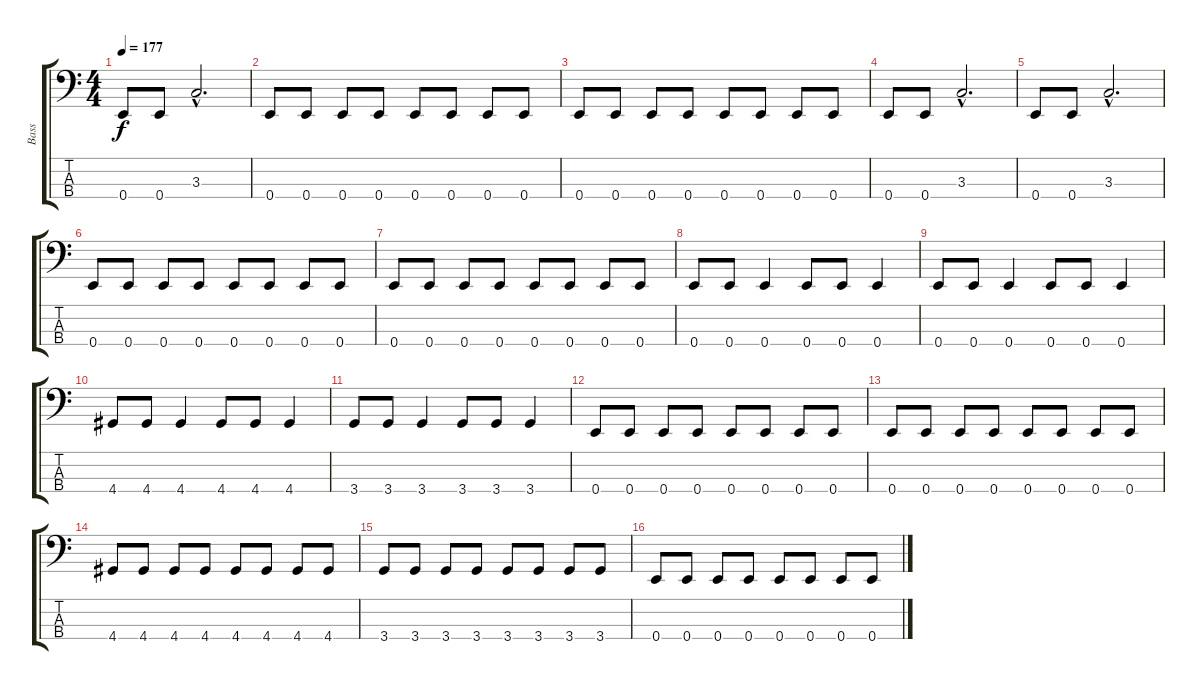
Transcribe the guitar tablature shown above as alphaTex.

\track ("Bass" "Bass") {instrument electricbasspick}
\staff {score tabs}
\tuning (G2 D2 A1 E1) {hide}
\ts (4 4)
\tempo 177
\clef f4
\ks c
0.4.8{dy f} 0.4.8 3.3{hac}.2{d} |
0.4.8 0.4.8 0.4.8 0.4.8 0.4.8 0.4.8 0.4.8 0.4.8 |
0.4.8 0.4.8 0.4.8 0.4.8 0.4.8 0.4.8 0.4.8 0.4.8 |
0.4.8 0.4.8 3.3{hac}.2{d} |
0.4.8 0.4.8 3.3{hac}.2{d} |
0.4.8 0.4.8 0.4.8 0.4.8 0.4.8 0.4.8 0.4.8 0.4.8 |
0.4.8 0.4.8 0.4.8 0.4.8 0.4.8 0.4.8 0.4.8 0.4.8 |
0.4.8 0.4.8 0.4.4 0.4.8 0.4.8 0.4.4 |
0.4.8 0.4.8 0.4.4 0.4.8 0.4.8 0.4.4 |
4.4.8 4.4.8 4.4.4 4.4.8 4.4.8 4.4.4 |
3.4.8 3.4.8 3.4.4 3.4.8 3.4.8 3.4.4 |
0.4.8 0.4.8 0.4.8 0.4.8 0.4.8 0.4.8 0.4.8 0.4.8 |
0.4.8 0.4.8 0.4.8 0.4.8 0.4.8 0.4.8 0.4.8 0.4.8 |
4.4.8 4.4.8 4.4.8 4.4.8 4.4.8 4.4.8 4.4.8 4.4.8 |
3.4.8 3.4.8 3.4.8 3.4.8 3.4.8 3.4.8 3.4.8 3.4.8 |
0.4.8 0.4.8 0.4.8 0.4.8 0.4.8 0.4.8 0.4.8 0.4.8
